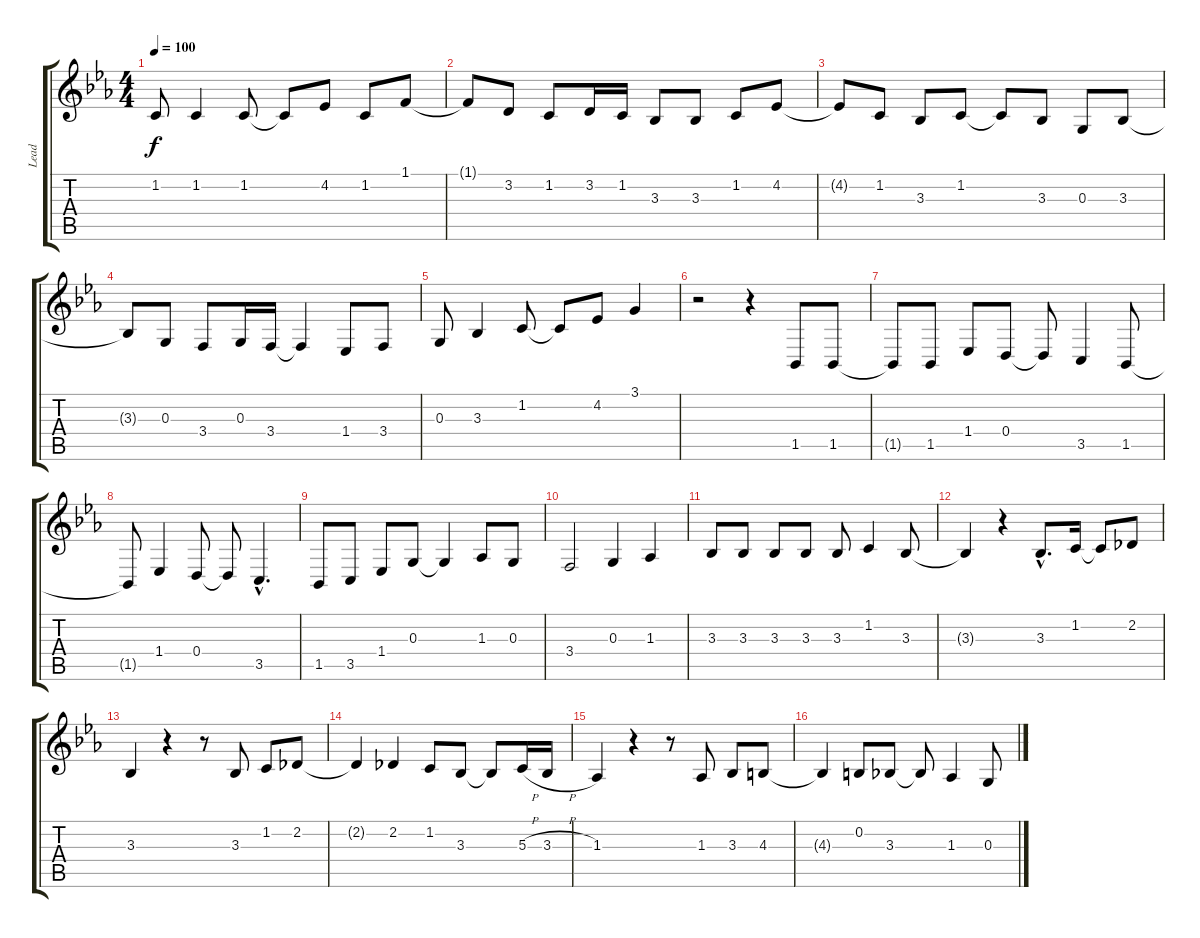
\track ("Lead" "Lead") {instrument stringensemble1}
\staff {score tabs}
\tuning (E4 B3 G3 D3 A2 E2) {hide}
\ts (4 4)
\tempo 100
\clef g2
\ks eb
1.2{t}.8{dy f} 1.2.4 1.2.8 1.2{t}.8 4.2.8 1.2.8 1.1.8 |
1.1{t}.8 3.2.8 1.2.8 3.2.16 1.2.16 3.3.8 3.3.8 1.2.8 4.2.8 |
4.2{t}.8 1.2.8 3.3.8 1.2.8 1.2{t}.8 3.3.8 0.3.8 3.3.8 |
3.3{t}.8 0.3.8 3.4.8 0.3.16 3.4.16 3.4{t}.4 1.4.8 3.4.8 |
0.3.8 3.3.4 1.2.8 1.2{t}.8 4.2.8 3.1.4 |
r.2 r.4 1.5.8 1.5.8 |
1.5{t}.8 1.5.8 1.4.8 0.4.8 0.4{t}.8 3.5.4 1.5.8 |
1.5{t}.8 1.4.4 0.4.8 0.4{t}.8 3.5{hac}.4{d} |
1.5.8 3.5.8 1.4.8 0.3.8 0.3{t}.4 1.3.8 0.3.8 |
3.4.2 0.3.4 1.3.4 |
3.3.8 3.3.8 3.3.8 3.3.8 3.3.8 1.2.4 3.3.8 |
3.3{t}.4 r.4 3.3{hac}.8{d} 1.2.16 1.2{t}.8 2.2.8 |
3.3.4 r.4 r.8 3.3.8 1.2.8 2.2.8 |
2.2{t}.4 2.2.4 1.2.8 3.3.8 3.3{t}.8 5.3{h}.16 3.3{h}.16 |
1.3.4 r.4 r.8 1.3.8 3.3.8 4.3.8 |
4.3{t}.4 0.2.8 3.3.8 3.3{t}.8 1.3.4 0.3.8
